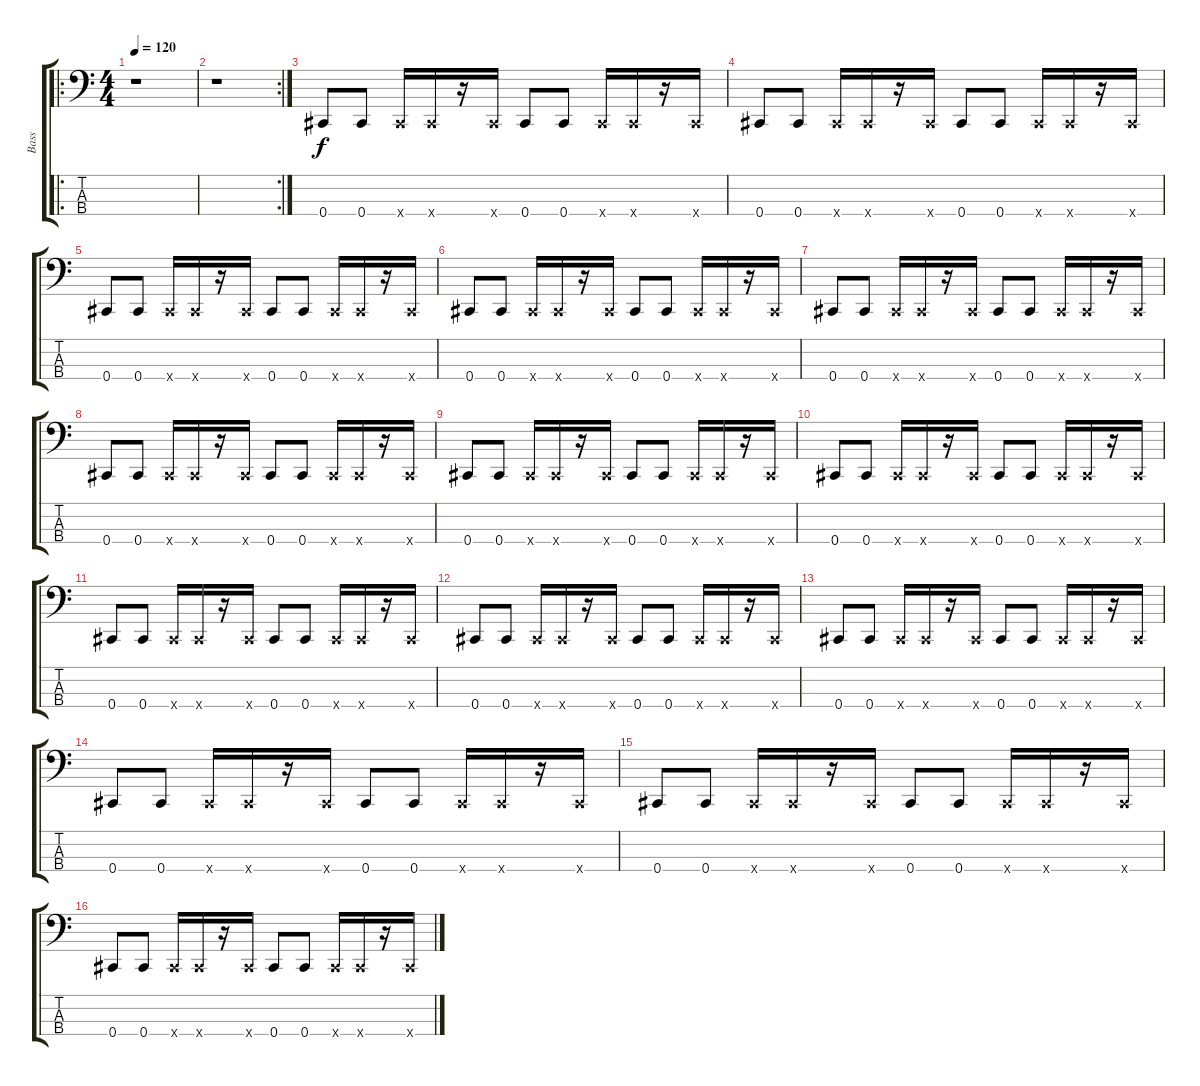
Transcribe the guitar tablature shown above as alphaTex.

\track ("Bass" "Bass") {instrument slapbass2}
\staff {score tabs}
\tuning (Gb2 Db2 Ab1 Db1) {hide}
\ro
\ts (4 4)
\tempo 120
\clef f4
\ks c
r.1{dy f instrument slapbass2} |
\rc 2
r.1 |
0.4.8 0.4.8 0.4{x}.16 0.4{x}.16 r.16 0.4{x}.16 0.4.8 0.4.8 0.4{x}.16 0.4{x}.16 r.16 0.4{x}.16 |
0.4.8 0.4.8 0.4{x}.16 0.4{x}.16 r.16 0.4{x}.16 0.4.8 0.4.8 0.4{x}.16 0.4{x}.16 r.16 0.4{x}.16 |
0.4.8 0.4.8 0.4{x}.16 0.4{x}.16 r.16 0.4{x}.16 0.4.8 0.4.8 0.4{x}.16 0.4{x}.16 r.16 0.4{x}.16 |
0.4.8 0.4.8 0.4{x}.16 0.4{x}.16 r.16 0.4{x}.16 0.4.8 0.4.8 0.4{x}.16 0.4{x}.16 r.16 0.4{x}.16 |
0.4.8 0.4.8 0.4{x}.16 0.4{x}.16 r.16 0.4{x}.16 0.4.8 0.4.8 0.4{x}.16 0.4{x}.16 r.16 0.4{x}.16 |
0.4.8 0.4.8 0.4{x}.16 0.4{x}.16 r.16 0.4{x}.16 0.4.8 0.4.8 0.4{x}.16 0.4{x}.16 r.16 0.4{x}.16 |
0.4.8 0.4.8 0.4{x}.16 0.4{x}.16 r.16 0.4{x}.16 0.4.8 0.4.8 0.4{x}.16 0.4{x}.16 r.16 0.4{x}.16 |
0.4.8 0.4.8 0.4{x}.16 0.4{x}.16 r.16 0.4{x}.16 0.4.8 0.4.8 0.4{x}.16 0.4{x}.16 r.16 0.4{x}.16 |
0.4.8 0.4.8 0.4{x}.16 0.4{x}.16 r.16 0.4{x}.16 0.4.8 0.4.8 0.4{x}.16 0.4{x}.16 r.16 0.4{x}.16 |
0.4.8 0.4.8 0.4{x}.16 0.4{x}.16 r.16 0.4{x}.16 0.4.8 0.4.8 0.4{x}.16 0.4{x}.16 r.16 0.4{x}.16 |
0.4.8 0.4.8 0.4{x}.16 0.4{x}.16 r.16 0.4{x}.16 0.4.8 0.4.8 0.4{x}.16 0.4{x}.16 r.16 0.4{x}.16 |
0.4.8 0.4.8 0.4{x}.16 0.4{x}.16 r.16 0.4{x}.16 0.4.8 0.4.8 0.4{x}.16 0.4{x}.16 r.16 0.4{x}.16 |
0.4.8 0.4.8 0.4{x}.16 0.4{x}.16 r.16 0.4{x}.16 0.4.8 0.4.8 0.4{x}.16 0.4{x}.16 r.16 0.4{x}.16 |
0.4.8 0.4.8 0.4{x}.16 0.4{x}.16 r.16 0.4{x}.16 0.4.8 0.4.8 0.4{x}.16 0.4{x}.16 r.16 0.4{x}.16
